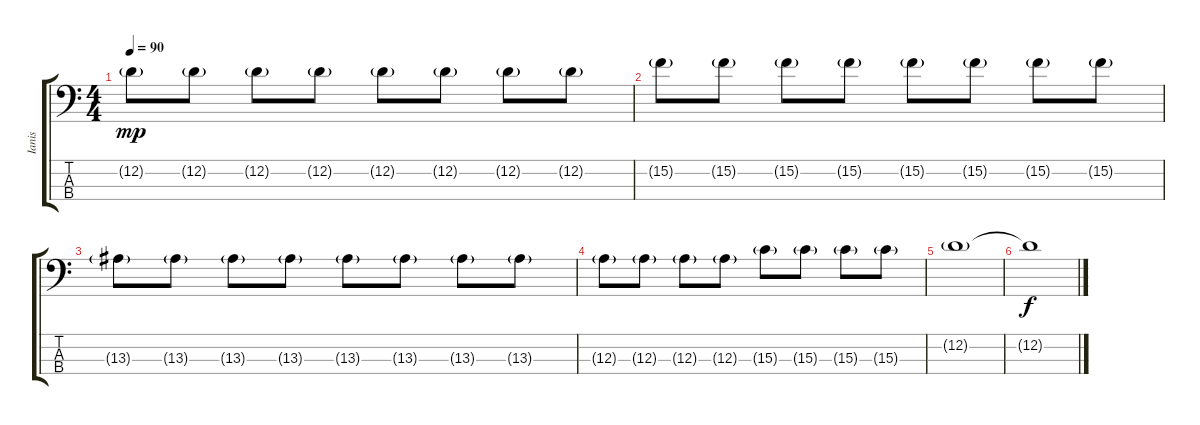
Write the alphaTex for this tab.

\track ("Ianis" "Ianis") {instrument electricbassfinger}
\staff {score tabs}
\tuning (G2 D2 A1 E1) {hide}
\ts (4 4)
\tempo 90
\clef f4
\ks c
12.2{g}.8{dy mp} 12.2{g}.8 12.2{g}.8 12.2{g}.8 12.2{g}.8 12.2{g}.8 12.2{g}.8 12.2{g}.8 |
15.2{g}.8 15.2{g}.8 15.2{g}.8 15.2{g}.8 15.2{g}.8 15.2{g}.8 15.2{g}.8 15.2{g}.8 |
13.3{g}.8 13.3{g}.8 13.3{g}.8 13.3{g}.8 13.3{g}.8 13.3{g}.8 13.3{g}.8 13.3{g}.8 |
12.3{g}.8 12.3{g}.8 12.3{g}.8 12.3{g}.8 15.3{g}.8 15.3{g}.8 15.3{g}.8 15.3{g}.8 |
12.2{g}.1 |
12.2{t}.1{dy f}
